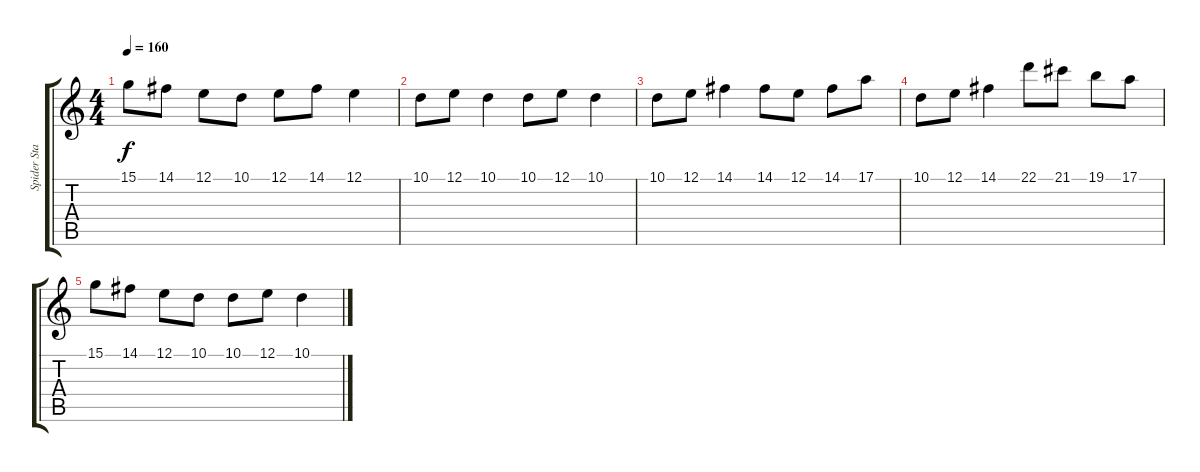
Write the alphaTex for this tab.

\track ("Spider Stacy - tin whistle" "Spider Sta") {instrument piccolo}
\staff {score tabs}
\tuning (E4 B3 G3 D3 A2 E2) {hide}
\ts (4 4)
\tempo 160
\clef g2
\ks c
15.1.8{dy f} 14.1.8 12.1.8 10.1.8 12.1.8 14.1.8 12.1.4 |
10.1.8 12.1.8 10.1.4 10.1.8 12.1.8 10.1.4 |
10.1.8 12.1.8 14.1.4 14.1.8 12.1.8 14.1.8 17.1.8 |
10.1.8 12.1.8 14.1.4 22.1.8 21.1.8 19.1.8 17.1.8 |
15.1.8 14.1.8 12.1.8 10.1.8 10.1.8 12.1.8 10.1.4
